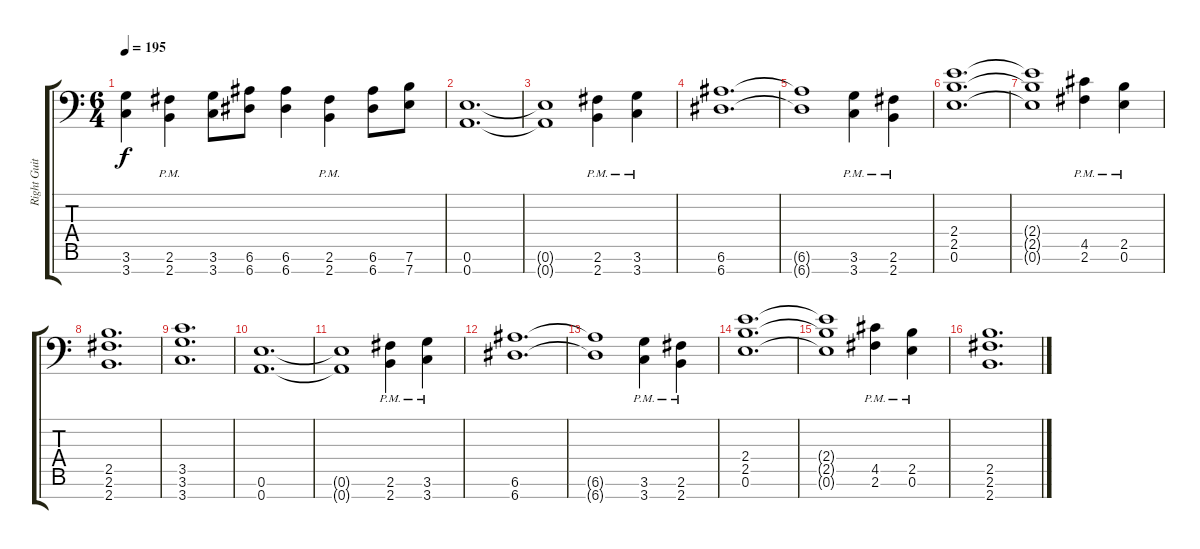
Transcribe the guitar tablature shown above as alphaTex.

\track ("Right Guitar, Drop A (7 String)" "Right Guit") {instrument distortionguitar}
\staff {score tabs}
\tuning (E4 B3 G3 D3 A2 E2 A1) {hide}
\ts (6 4)
\tempo 195
\clef f4
\ks c
(3.6 3.7).4{dy f} (2.6{pm} 2.7{pm}).4 (3.6 3.7).8 (6.6 6.7).8 (6.6 6.7).4 (2.6{pm} 2.7{pm}).4 (6.6 6.7).8 (7.6 7.7).8 |
(0.6 0.7).1{d} |
(0.6{t} 0.7{t}).1 (2.6{pm} 2.7{pm}).4 (3.6{pm} 3.7{pm}).4 |
(6.6 6.7).1{d} |
(6.6{t} 6.7{t}).1 (3.6{pm} 3.7{pm}).4 (2.6{pm} 2.7{pm}).4 |
(2.4 2.5 0.6).1{d} |
(2.4{t} 2.5{t} 0.6{t}).1 (4.5{pm} 2.6{pm}).4 (2.5{pm} 0.6{pm}).4 |
(2.5 2.6 2.7).1{d} |
(3.5 3.6 3.7).1{d} |
(0.6 0.7).1{d} |
(0.6{t} 0.7{t}).1 (2.6{pm} 2.7{pm}).4 (3.6{pm} 3.7{pm}).4 |
(6.6 6.7).1{d} |
(6.6{t} 6.7{t}).1 (3.6{pm} 3.7{pm}).4 (2.6{pm} 2.7{pm}).4 |
(2.4 2.5 0.6).1{d} |
(2.4{t} 2.5{t} 0.6{t}).1 (4.5{pm} 2.6{pm}).4 (2.5{pm} 0.6{pm}).4 |
(2.5 2.6 2.7).1{d}
